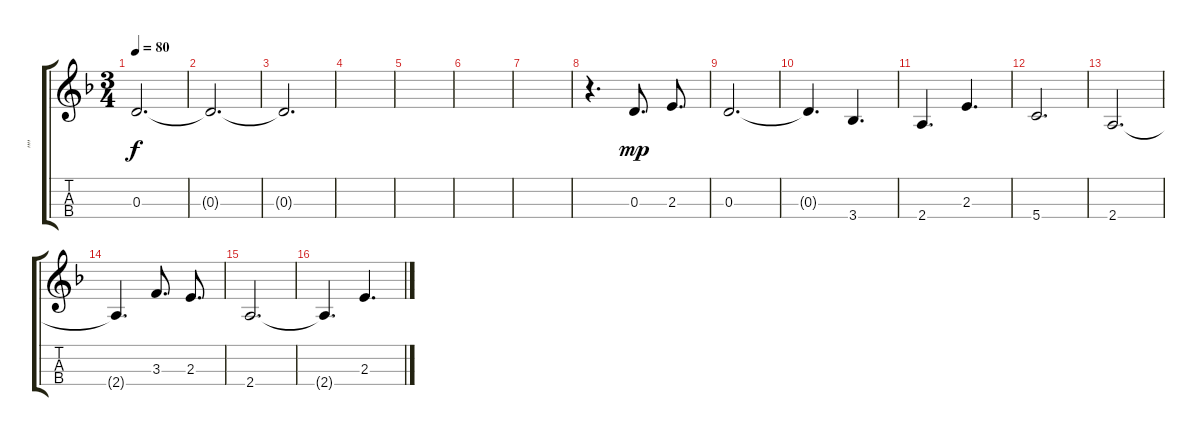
\track ("\"\"" "\"\"") {instrument violin}
\staff {score tabs}
\tuning (E5 A4 D4 G3) {hide}
\ts (3 4)
\tempo 80
\clef g2
\ks f
0.3.2{d dy f volume 1} |
0.3{t}.2{d} |
0.3{t}.2{d} |
|
|
|
|
r.4{d volume 16} 0.3.8{d dy mp} 2.3.8{d} |
0.3.2{d} |
0.3{t}.4{d} 3.4.4{d} |
2.4.4{d} 2.3.4{d} |
5.4.2{d} |
2.4.2{d} |
2.4{t}.4{d} 3.3.8{d} 2.3.8{d} |
2.4.2{d} |
2.4{t}.4{d} 2.3.4{d}
